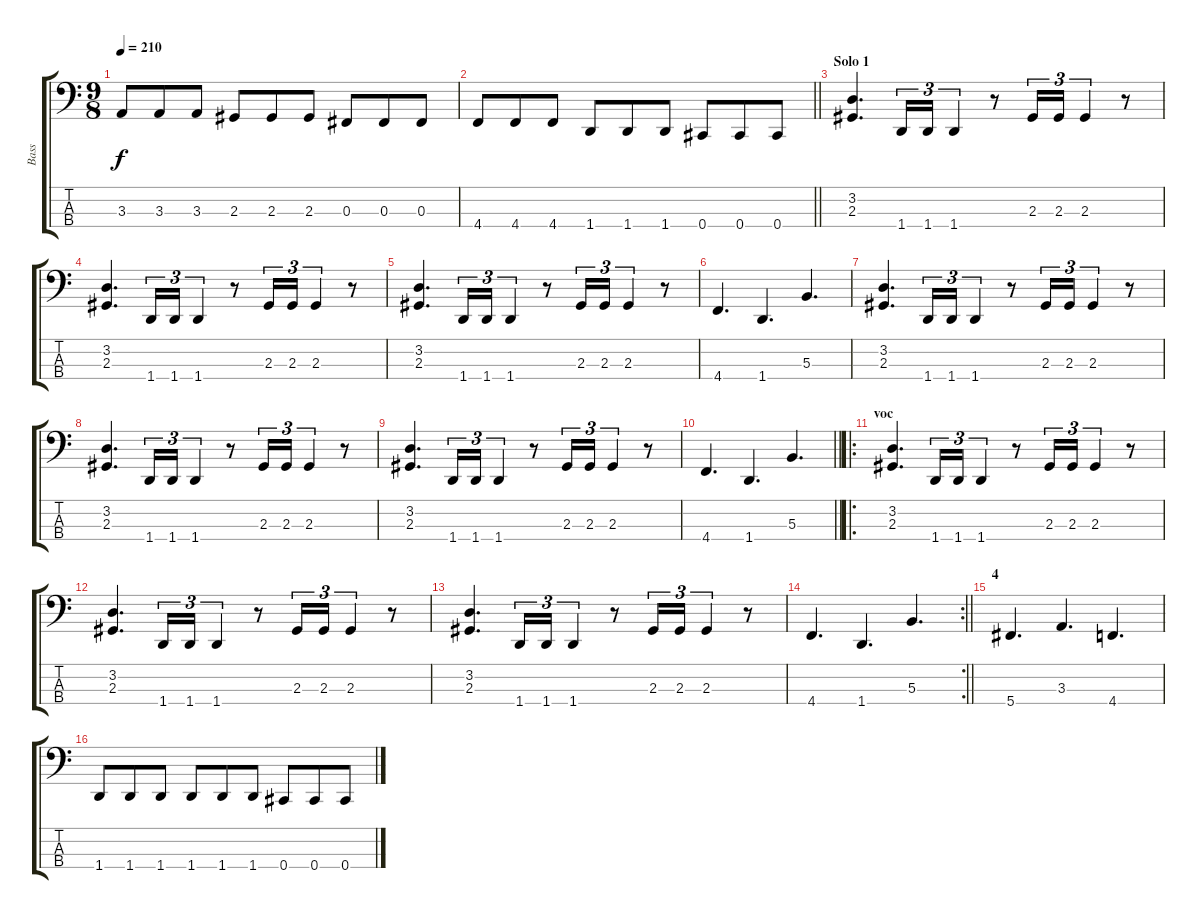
\track ("Bass" "Bass") {instrument electricbasspick}
\staff {score tabs}
\tuning (E2 B1 Gb1 Db1) {hide}
\ts (9 8)
\tempo 210
\clef f4
\ks c
3.3.8{dy f} 3.3.8 3.3.8 2.3.8 2.3.8 2.3.8 0.3.8 0.3.8 0.3.8 |
\barLineRight lightlight
4.4.8 4.4.8 4.4.8 1.4.8 1.4.8 1.4.8 0.4.8 0.4.8 0.4.8 |
\section ("" "Solo 1")
(3.2 2.3).4{d} 1.4.16{tu (3 2)} 1.4.16{tu (3 2)} 1.4.4{tu (3 2)} r.8 2.3.16{tu (3 2)} 2.3.16{tu (3 2)} 2.3.4{tu (3 2)} r.8 |
(3.2 2.3).4{d} 1.4.16{tu (3 2)} 1.4.16{tu (3 2)} 1.4.4{tu (3 2)} r.8 2.3.16{tu (3 2)} 2.3.16{tu (3 2)} 2.3.4{tu (3 2)} r.8 |
(3.2 2.3).4{d} 1.4.16{tu (3 2)} 1.4.16{tu (3 2)} 1.4.4{tu (3 2)} r.8 2.3.16{tu (3 2)} 2.3.16{tu (3 2)} 2.3.4{tu (3 2)} r.8 |
4.4.4{d} 1.4.4{d} 5.3.4{d} |
(3.2 2.3).4{d} 1.4.16{tu (3 2)} 1.4.16{tu (3 2)} 1.4.4{tu (3 2)} r.8 2.3.16{tu (3 2)} 2.3.16{tu (3 2)} 2.3.4{tu (3 2)} r.8 |
(3.2 2.3).4{d} 1.4.16{tu (3 2)} 1.4.16{tu (3 2)} 1.4.4{tu (3 2)} r.8 2.3.16{tu (3 2)} 2.3.16{tu (3 2)} 2.3.4{tu (3 2)} r.8 |
(3.2 2.3).4{d} 1.4.16{tu (3 2)} 1.4.16{tu (3 2)} 1.4.4{tu (3 2)} r.8 2.3.16{tu (3 2)} 2.3.16{tu (3 2)} 2.3.4{tu (3 2)} r.8 |
\barLineRight lightlight
4.4.4{d} 1.4.4{d} 5.3.4{d} |
\ro
\section ("" "voc")
(3.2 2.3).4{d} 1.4.16{tu (3 2)} 1.4.16{tu (3 2)} 1.4.4{tu (3 2)} r.8 2.3.16{tu (3 2)} 2.3.16{tu (3 2)} 2.3.4{tu (3 2)} r.8 |
(3.2 2.3).4{d} 1.4.16{tu (3 2)} 1.4.16{tu (3 2)} 1.4.4{tu (3 2)} r.8 2.3.16{tu (3 2)} 2.3.16{tu (3 2)} 2.3.4{tu (3 2)} r.8 |
(3.2 2.3).4{d} 1.4.16{tu (3 2)} 1.4.16{tu (3 2)} 1.4.4{tu (3 2)} r.8 2.3.16{tu (3 2)} 2.3.16{tu (3 2)} 2.3.4{tu (3 2)} r.8 |
\rc 2
\barLineRight lightlight
4.4.4{d} 1.4.4{d} 5.3.4{d} |
\section ("" "4")
5.4.4{d} 3.3.4{d} 4.4.4{d} |
1.4.8 1.4.8 1.4.8 1.4.8 1.4.8 1.4.8 0.4.8 0.4.8 0.4.8
